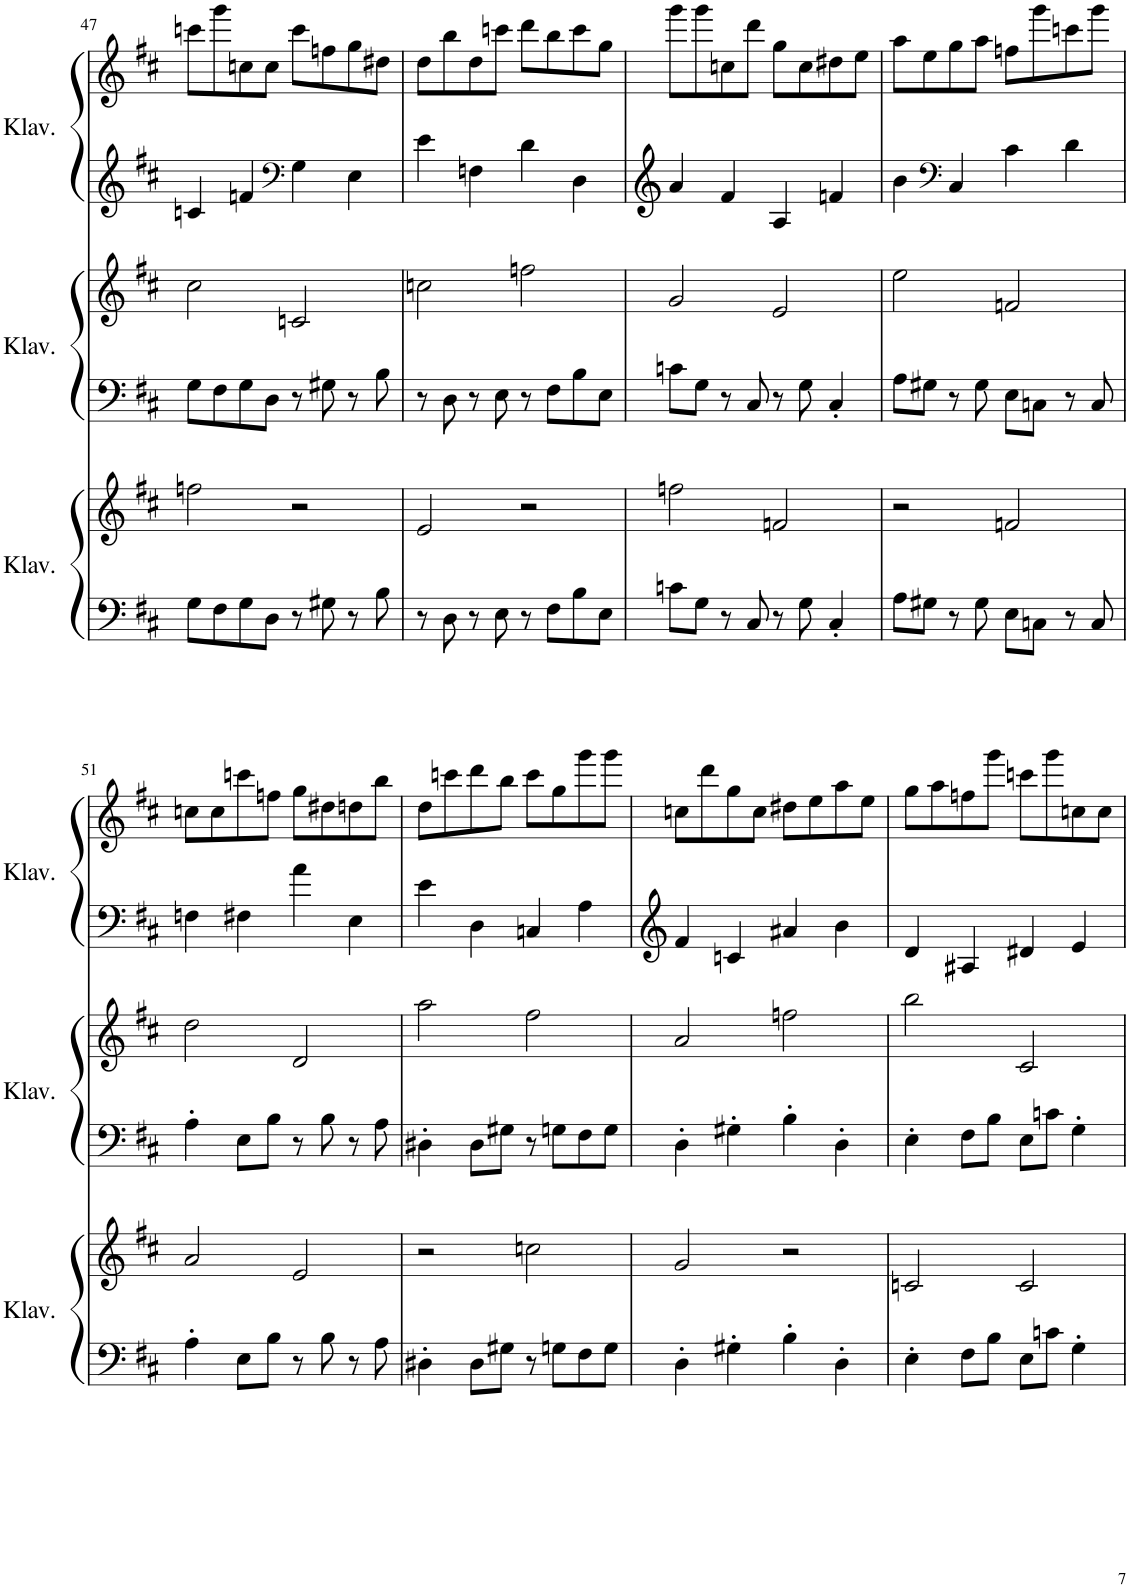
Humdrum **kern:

**kern	**kern	**kern	**kern	**kern	**kern
*part3	*part3	*part2	*part2	*part1	*part1
*staff6	*staff5	*staff4	*staff3	*staff2	*staff1
*I"Klavier	*	*I"Klavier	*	*I"Klavier	*
*I'Klav.	*	*I'Klav.	*	*I'Klav.	*
!!LO:PB:g=z
*clefG2	*clefG2	*clefG2	*clefG2	*clefF4	*clefG2
*k[f#c#]	*k[f#c#]	*k[f#c#]	*k[f#c#]	*k[f#c#]	*k[f#c#]
*M4/4	*M4/4	*M4/4	*M4/4	*M4/4	*M4/4
=47	=47	=47	=47	=47	=47
8G\L	2ffn\	8G\L	2cc#\	4cn/	8cccn\L
8F#\	.	8F#\	.	.	8ggg\
8G\	.	8G\	.	4fn/	8ccn\
8D\J	.	8D\J	.	.	8cc\J
*	*	*	*	*clefF4	*
8r	2r	8r	2cn/	4G\	8ccc\L
8G#X\	.	8G#X\	.	.	8ffn\
8r	.	8r	.	4E\	8gg\
8B\	.	8B\	.	.	8dd#X\J
=48	=48	=48	=48	=48	=48
8r	2e/	8r	2ccn\	4e\	8dd\L
8D\	.	8D\	.	.	8bb\
8r	.	8r	.	4Fn\	8dd\
8E\	.	8E\	.	.	8cccn\J
8r	2r	8r	2ffn\	4d\	8ddd\L
8F#\L	.	8F#\L	.	.	8bb\
8B\	.	8B\	.	4D\	8ccc\
8E\J	.	8E\J	.	.	8gg\J
=49	=49	=49	=49	=49	=49
8cn\L	2ffn\	8cn\L	2g/	4a/	8ggg\L
8G\J	.	8G\J	.	.	8ggg\
8r	.	8r	.	4f#/	8ccn\
8C#/	.	8C#/	.	.	8ddd\J
8r	2fn/	8r	2e/	4A/	8gg\L
8G\	.	8G\	.	.	8cc\
4C#'/	.	4C#'/	.	4fn/	8dd#X\
.	.	.	.	.	8ee\J
=50	=50	=50	=50	=50	=50
8A\L	2r	8A\L	2ee\	4b\	8aa\L
8G#X\J	.	8G#X\J	.	.	8ee\
*	*	*	*	*clefF4	*
8r	.	8r	.	4C#/	8gg\
8G#\	.	8G#\	.	.	8aa\J
8E\L	2fn/	8E\L	2fn/	4c#\	8ffn\L
8Cn\J	.	8Cn\J	.	.	8ggg\
8r	.	8r	.	4d\	8cccn\
8C/	.	8C/	.	.	8ggg\J
!!LO:LB:g=z
=51	=51	=51	=51	=51	=51
4A'\	2a/	4A'\	2dd\	4Fn\	8ccn\L
.	.	.	.	.	8cc\
8E\L	.	8E\L	.	4F#X\	8cccn\
8B\J	.	8B\J	.	.	8ffn\J
8r	2e/	8r	2d/	4a\	8gg\L
8B\	.	8B\	.	.	8dd#X\
8r	.	8r	.	4E\	8ddn\
8A\	.	8A\	.	.	8bb\J
=52	=52	=52	=52	=52	=52
4D#X'\	2r	4D#X'\	2aa\	4e\	8dd\L
.	.	.	.	.	8cccn\
8D#\L	.	8D#\L	.	4D\	8ddd\
8G#X\J	.	8G#X\J	.	.	8bb\J
8r	2ccn\	8r	2ff#\	4Cn/	8ccc\L
8Gn\L	.	8Gn\L	.	.	8gg\
8F#\	.	8F#\	.	4A\	8ggg\
8G\J	.	8G\J	.	.	8ggg\J
=53	=53	=53	=53	=53	=53
4D'\	2g/	4D'\	2a/	4f#/	8ccn\L
.	.	.	.	.	8ddd\
4G#X'\	.	4G#X'\	.	4cn/	8gg\
.	.	.	.	.	8cc\J
4B'\	2r	4B'\	2ffn\	4a#X/	8dd#X\L
.	.	.	.	.	8ee\
4D'\	.	4D'\	.	4b\	8aa\
.	.	.	.	.	8ee\J
=54	=54	=54	=54	=54	=54
4E'\	2cn/	4E'\	2bb\	4d/	8gg\L
.	.	.	.	.	8aa\
8F#\L	.	8F#\L	.	4A#X/	8ffn\
8B\J	.	8B\J	.	.	8ggg\J
8E\L	2c/	8E\L	2c#/	4d#X/	8cccn\L
8cn\J	.	8cn\J	.	.	8ggg\
4G'\	.	4G'\	.	4e/	8ccn\
.	.	.	.	.	8cc\J
=	=	=	=	=	=
*-	*-	*-	*-	*-	*-
